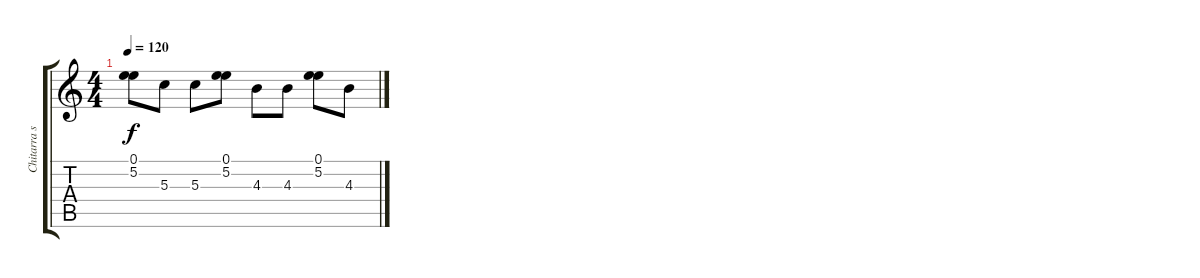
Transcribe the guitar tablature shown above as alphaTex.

\track ("Chitarra solista clean" "Chitarra s") {instrument electricguitarclean}
\staff {score tabs}
\tuning (E4 B3 G3 D3 A2 E2) {hide}
\ts (4 4)
\tempo 120
\clef g2
\ks c
(0.1 5.2).8{dy f} 5.3.8 5.3.8 (0.1 5.2).8 4.3.8 4.3.8 (0.1 5.2).8 4.3.8
